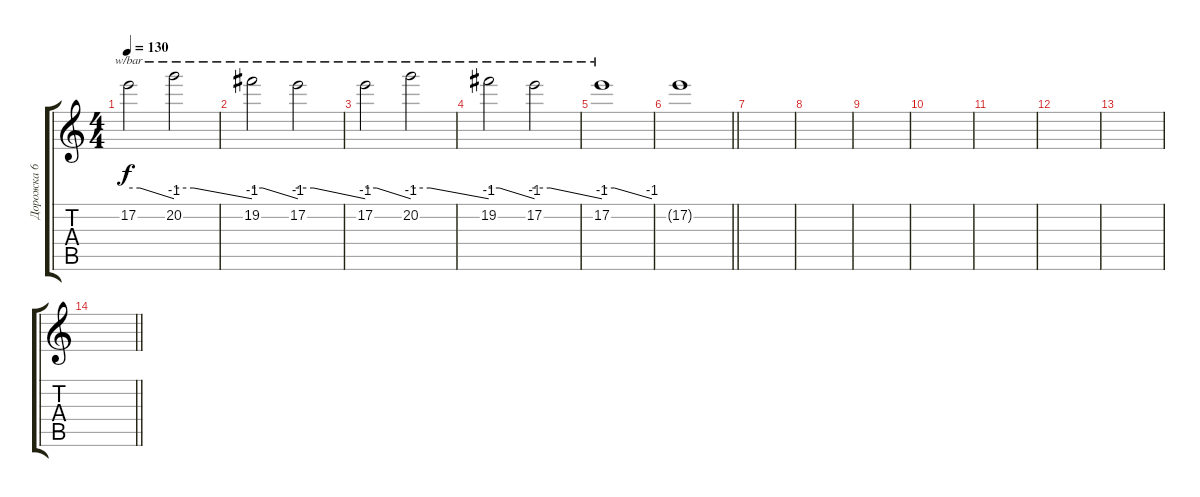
\track ("Дорожка 6" "Дорожка 6") {instrument distortionguitar}
\staff {score tabs}
\tuning (E4 B3 G3 D3 A2 E2) {hide}
\ts (4 4)
\tempo 130
\clef g2
\ks c
17.2.2{tbe (custom default 0 0 15 0 60 -4) dy f} 20.2.2{tbe (custom default 0 0 15 0 60 -4)} |
19.2.2{tbe (custom default 0 0 14 0 60 -4)} 17.2.2{tbe (custom default 0 0 14 0 60 -4)} |
17.2.2{tbe (custom default 0 0 15 0 60 -4)} 20.2.2{tbe (custom default 0 0 15 0 60 -4)} |
19.2.2{tbe (custom default 0 0 14 0 60 -4)} 17.2.2{tbe (custom default 0 0 14 0 60 -4)} |
17.2.1{tbe (custom default 0 0 15 0 60 -4)} |
\barLineRight lightlight
17.2{t}.1 |
|
|
|
|
|
|
|
\barLineRight lightlight
